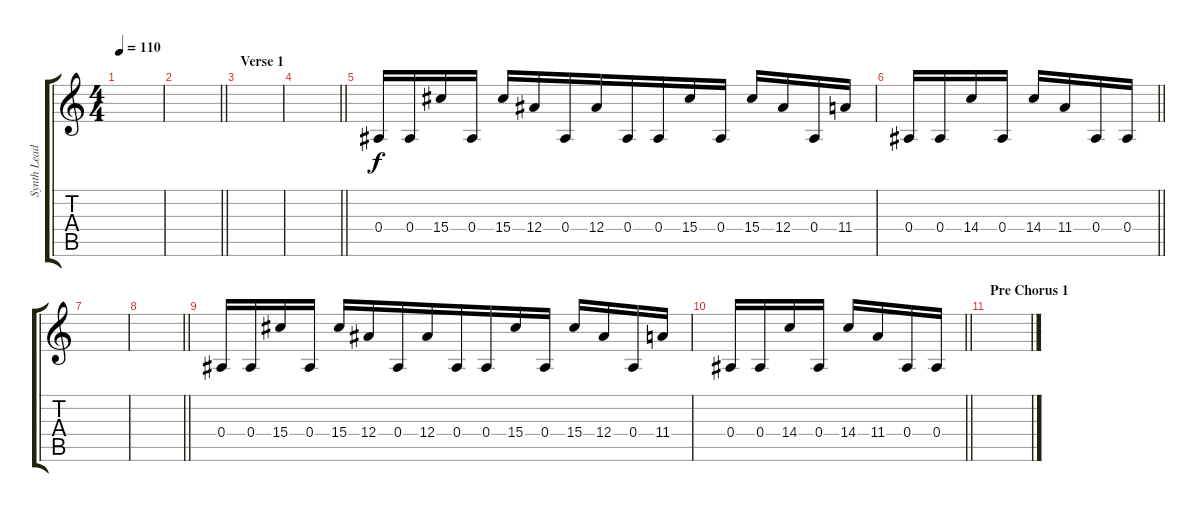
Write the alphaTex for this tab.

\track ("Synth Lead" "Synth Lead") {instrument lead2sawtooth}
\staff {score tabs}
\tuning (C5 G4 Eb4 Bb3 F3 Bb2) {hide}
\ts (4 4)
\tempo 110
\clef g2
\ks c
|
\barLineRight lightlight
|
\section ("" "Verse 1")
|
\barLineRight lightlight
|
0.4.16 0.4.16{beam merge} 15.4.16 0.4.16 15.4.16 12.4.16{beam merge} 0.4.16 12.4.16{beam merge} 0.4.16 0.4.16 15.4.16 0.4.16 15.4.16 12.4.16 0.4.16{beam merge} 11.4.16 |
\barLineRight lightlight
0.4.16 0.4.16{beam merge} 14.4.16 0.4.16 14.4.16 11.4.16{beam merge} 0.4.16{beam merge} 0.4.16 |
|
\barLineRight lightlight
|
0.4.16 0.4.16{beam merge} 15.4.16 0.4.16 15.4.16 12.4.16{beam merge} 0.4.16 12.4.16{beam merge} 0.4.16 0.4.16 15.4.16 0.4.16 15.4.16 12.4.16 0.4.16{beam merge} 11.4.16 |
\barLineRight lightlight
0.4.16 0.4.16{beam merge} 14.4.16 0.4.16 14.4.16 11.4.16{beam merge} 0.4.16{beam merge} 0.4.16 |
\section ("" "Pre Chorus 1")
